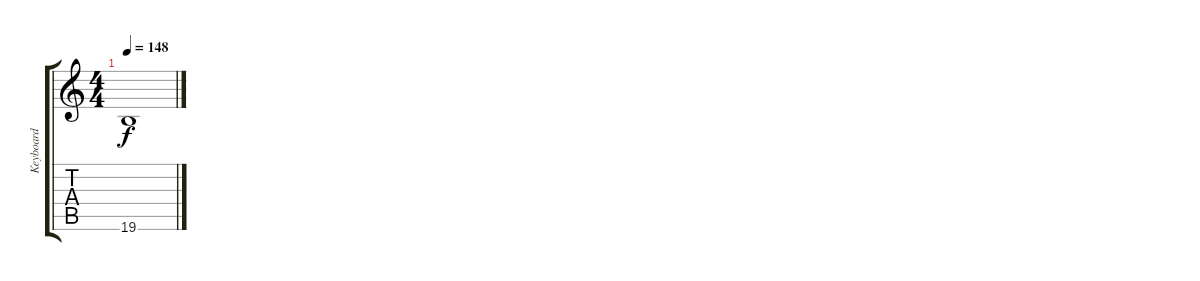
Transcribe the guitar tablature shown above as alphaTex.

\track ("Keyboard" "Keyboard") {instrument lead2sawtooth}
\staff {score tabs}
\tuning (E4 B3 G3 D3 A2 E2) {hide}
\ts (4 4)
\tempo 148
\clef g2
\ks c
19.6{t}.1{dy f}
